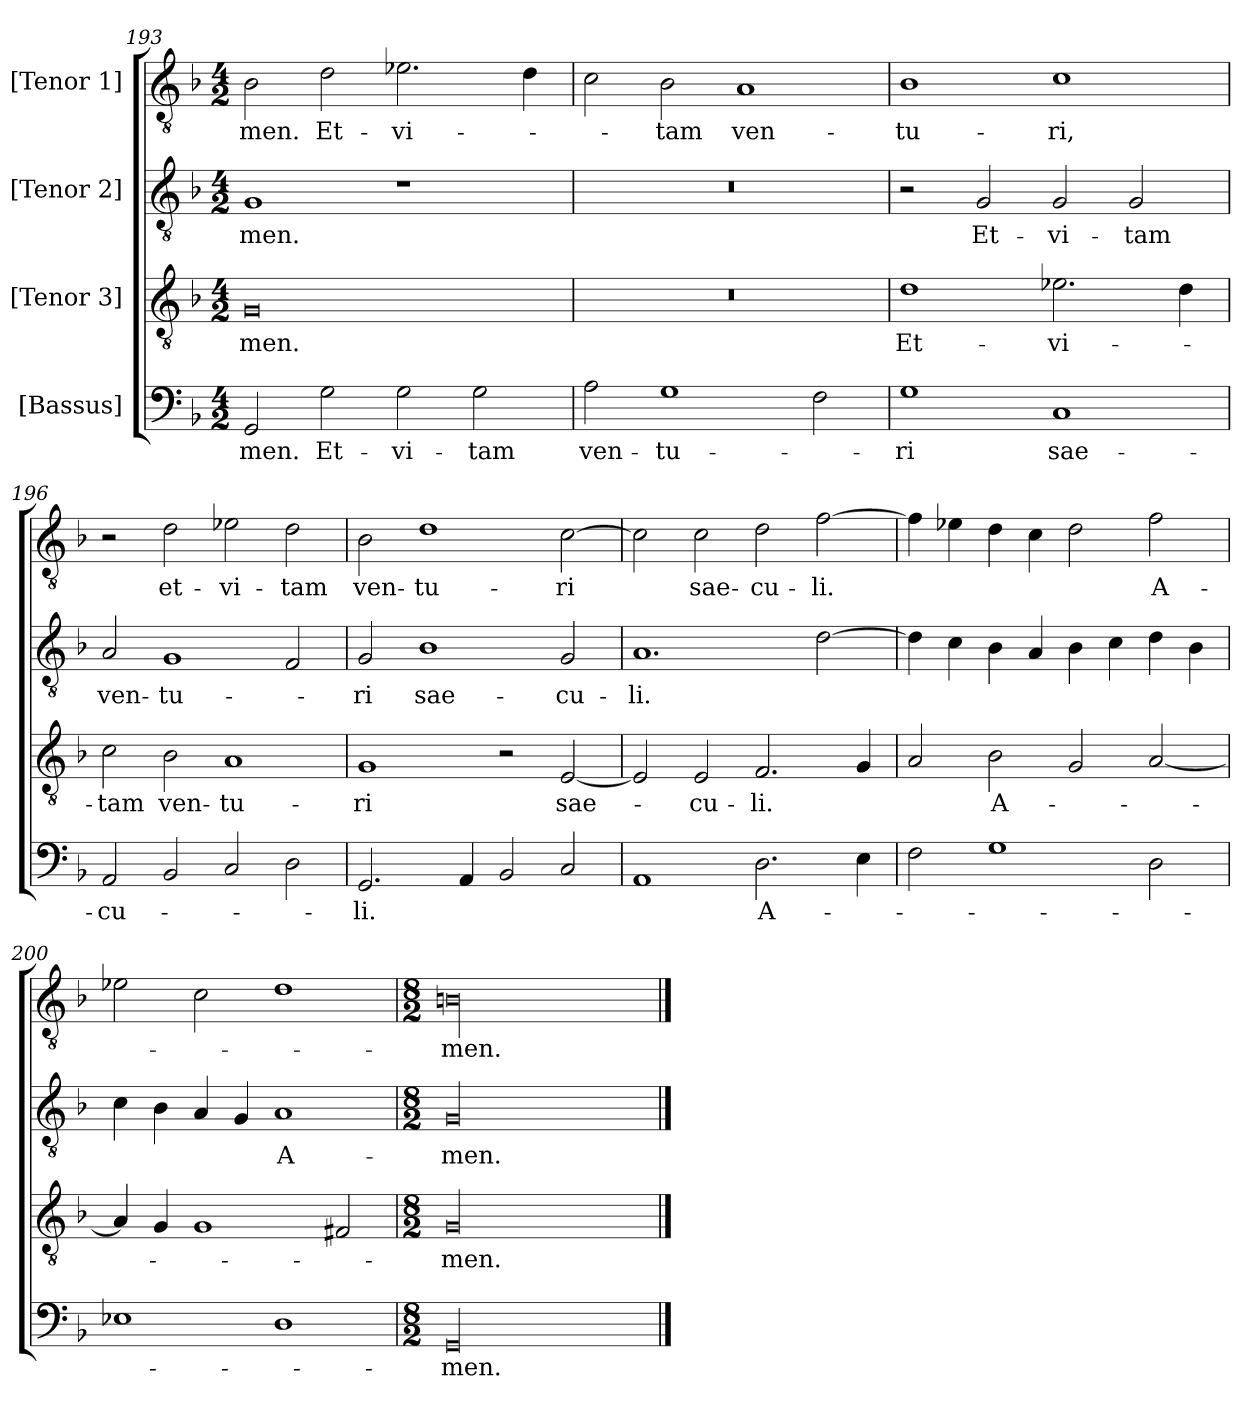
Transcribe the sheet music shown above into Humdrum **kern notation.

**kern	**text	**kern	**text	**kern	**text	**kern	**text
*part4	*part4	*part3	*part3	*part2	*part2	*part1	*part1
*staff4	*staff4	*staff3	*staff3	*staff2	*staff2	*staff1	*staff1
*I"[Bassus]	*	*I"[Tenor 3]	*	*I"[Tenor 2]	*	*I"[Tenor 1]	*
*clefF4	*	*clefGv2	*	*clefGv2	*	*clefGv2	*
*k[b-]	*	*k[b-]	*	*k[b-]	*	*k[b-]	*
*M4/2	*	*M4/2	*	*M4/2	*	*M4/2	*
=193	=193	=193	=193	=193	=193	=193	=193
2GG/	-men.	0G/	-men.	1G/	-men.	2B-\	-men.
2G\	Et-	.	.	.	.	2d\	Et-
2G\	vi-	.	.	1r	.	2.e-X\	vi-
2G\	-tam	.	.	.	.	.	.
.	.	.	.	.	.	4d\	.
=194	=194	=194	=194	=194	=194	=194	=194
2A\	ven-	0r	.	0r	.	2c\	.
1G\	-tu-	.	.	.	.	2B-\	-tam
.	.	.	.	.	.	1A/	ven-
2F\	.	.	.	.	.	.	.
=195	=195	=195	=195	=195	=195	=195	=195
1G\	-ri	1d\	Et-	2r	.	1B-\	-tu-
.	.	.	.	2G/	Et-	.	.
1C/	sae-	2.e-X\	vi-	2G/	vi-	1c\	-ri,
.	.	.	.	2G/	-tam	.	.
.	.	4d\	.	.	.	.	.
=196	=196	=196	=196	=196	=196	=196	=196
2AA/	-cu-	2c\	-tam	2A/	ven-	2r	.
2BB-/	.	2B-\	ven-	1G/	-tu-	2d\	et-
2C/	.	1A/	-tu-	.	.	2e-X\	vi-
2D\	.	.	.	2F/	.	2d\	-tam
=197	=197	=197	=197	=197	=197	=197	=197
2.GG/	-li.	1G/	-ri	2G/	-ri	2B-\	ven-
.	.	.	.	1B-\	sae-	1d\	-tu-
4AA/	.	.	.	.	.	.	.
2BB-/	.	2r	.	.	.	.	.
2C/	.	[2E/	sae-	2G/	-cu-	[2c\	-ri
=198	=198	=198	=198	=198	=198	=198	=198
1AA/	.	2E/]	.	1.A/	-li.	2c\]	.
.	.	2E/	-cu-	.	.	2c\	sae-
2.D\	A-	2.F/	-li.	.	.	2d\	-cu-
.	.	.	.	[2d\	.	[2f\	-li.
4E\	.	4G/	.	.	.	.	.
=199	=199	=199	=199	=199	=199	=199	=199
2F\	.	2A/	.	4d\]	.	4f\]	.
.	.	.	.	4c\	.	4e-X\	.
1G\	.	2B-\	A-	4B-\	.	4d\	.
.	.	.	.	4A/	.	4c\	.
.	.	2G/	.	4B-\	.	2d\	.
.	.	.	.	4c\	.	.	.
2D\	.	[2A/	.	4d\	.	2f\	A-
.	.	.	.	4B-\	.	.	.
=200	=200	=200	=200	=200	=200	=200	=200
1E-X\	.	4A/]	.	4c\	.	2e-X\	.
.	.	4G/	.	4B-\	.	.	.
.	.	1G/	.	4A/	.	2c\	.
.	.	.	.	4G/	.	.	.
1D\	.	.	.	1A/	A-	1d\	.
.	.	2F#X/	.	.	.	.	.
=201	=201	=201	=201	=201	=201	=201	=201
*M8/2	*	*M8/2	*	*M8/2	*	*M8/2	*
00GG/	-men.	00G/	-men.	00G/	-men.	00Bn\	-men.
==	==	==	==	==	==	==	==
*-	*-	*-	*-	*-	*-	*-	*-
